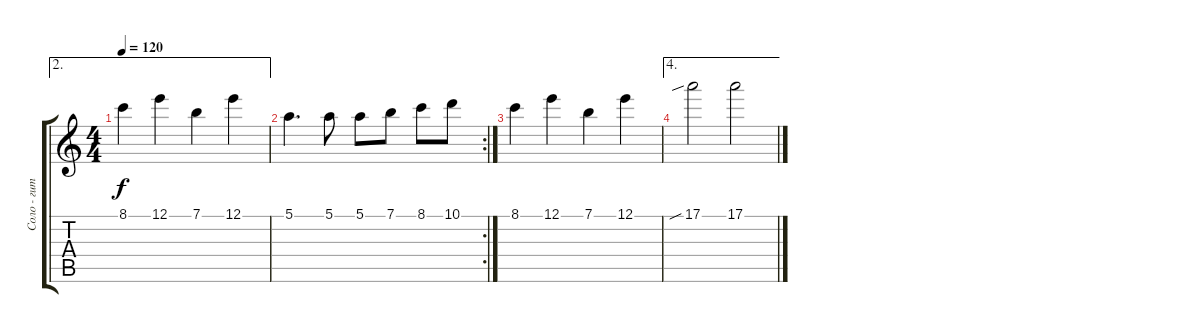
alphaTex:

\track ("Соло - гитара" "Соло - гит") {instrument distortionguitar}
\staff {score tabs}
\tuning (E4 B3 G3 D3 A2 E2) {hide}
\ae 2
\ts (4 4)
\tempo 120
\clef g2
\ks c
8.1.4{dy f} 12.1.4 7.1.4 12.1.4 |
\rc 2
5.1.4{d} 5.1.8 5.1.8 7.1.8 8.1.8 10.1.8 |
8.1.4 12.1.4 7.1.4 12.1.4 |
\ae 4
17.1{sib}.2 17.1.2
